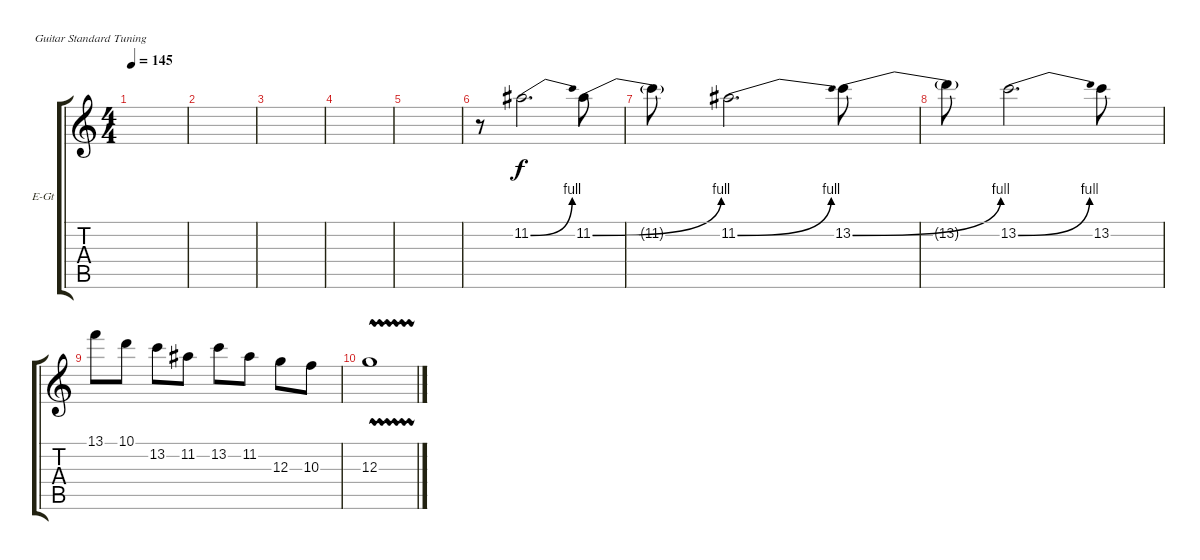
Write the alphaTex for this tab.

\defaultSystemsLayout 4
\bracketExtendMode groupsimilarinstruments
\firstSystemTrackNameOrientation horizontal
\otherSystemsTrackNameOrientation horizontal
\track ("Electric Guitar" "E-Gt") {instrument overdrivenguitar}
\staff {score tabs}
\tuning (E4 B3 G3 D3 A2 E2)
\ts (4 4)
\tempo 145
\clef g2
\ks c
|
|
|
|
|
r.8 11.2{be (bend 0 0 15 4)}.2{d} 11.2{be (bend 0 0 15 4)}.8 |
11.2{t}.8 11.2{be (bend 0 0 15 4)}.2{d} 13.2{be (bend 0 0 15 4)}.8 |
13.2{t}.8 13.2{be (bend 0 0 15 4)}.2{d} 13.2.8 |
13.1.8 10.1.8 13.2.8 11.2.8 13.2.8 11.2.8 12.3.8 10.3.8 |
12.3{vw}.1
